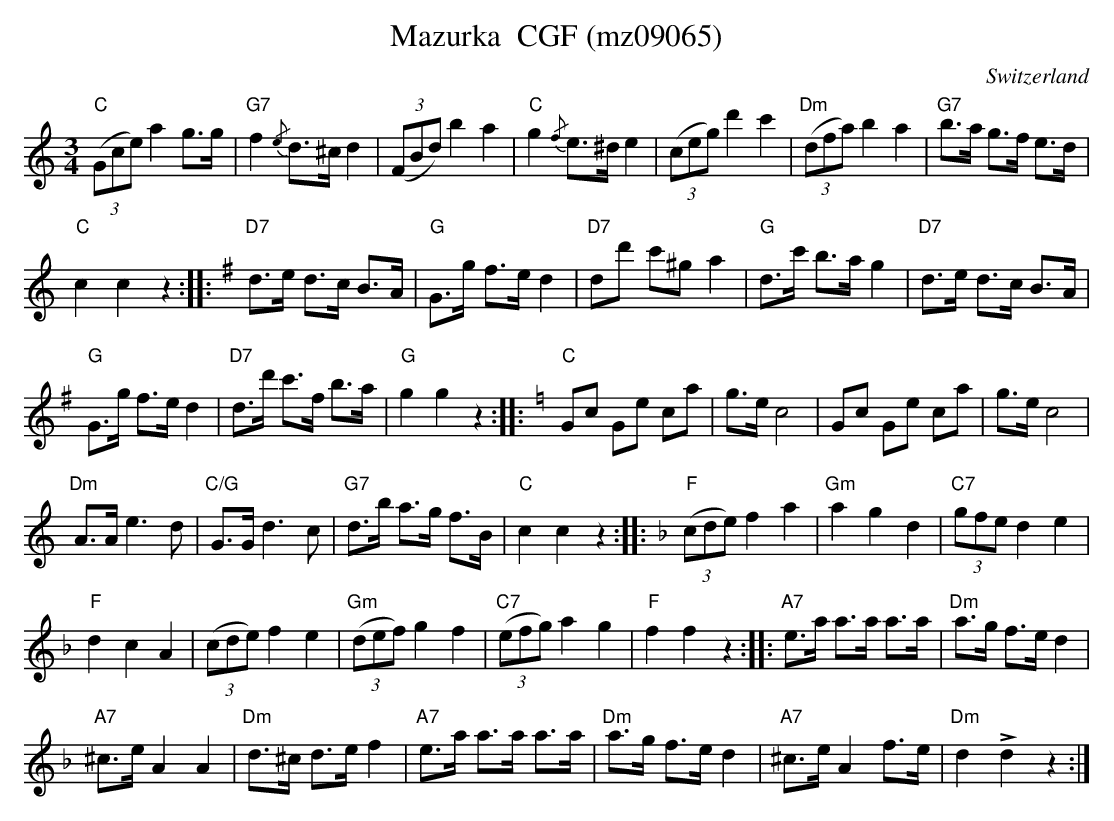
X:1
T:Mazurka  CGF (mz09065)
M:3/4
L:1/8
O:Switzerland
K:C major
"C"((3Gce)a2g>g | "G7"f2 {/e}d>^cd2 | ((3FBd)b2a2 | "C"g2 {/f}e>^de2 | ((3ceg)d'2c'2 | "Dm"((3dfa)b2a2 | "G7"b>a g>f e>d |
"C"c2c2z2 :: [K:G] "D7"d>e d>c B>A | "G"G>g f>ed2 | "D7"dd' c'^ga2 | "G"d>c' b>ag2 | "D7"d>e d>c B>A |
"G"G>g f>ed2 | "D7"d>d' c'>f b>a | "G"g2g2z2 ::[K:C] "C"Gc Ge ca | g>ec4 | Gc Ge ca | g>ec4 |
"Dm"A>A e3d | "C/G"G>G d3c | "G7"d>b a>g f>B | "C"c2c2z2 :: [K:F] "F"((3cde)f2a2 | "Gm"a2g2d2 | "C7"(3gfe d2e2 |
"F"d2c2A2 | ((3cde)f2e2 | "Gm"((3def)g2f2 | "C7"((3efg)a2g2 | "F"f2f2z2 :: "A7"e>a a>a a>a | "Dm"a>g f>ed2 |
"A7"^c>eA2A2 | "Dm"d>^c d>ef2 | "A7"e>a a>a a>a | "Dm"a>g f>ed2 | "A7"^c>eA2 f>e | "Dm"d2!>!d2z2  :|
